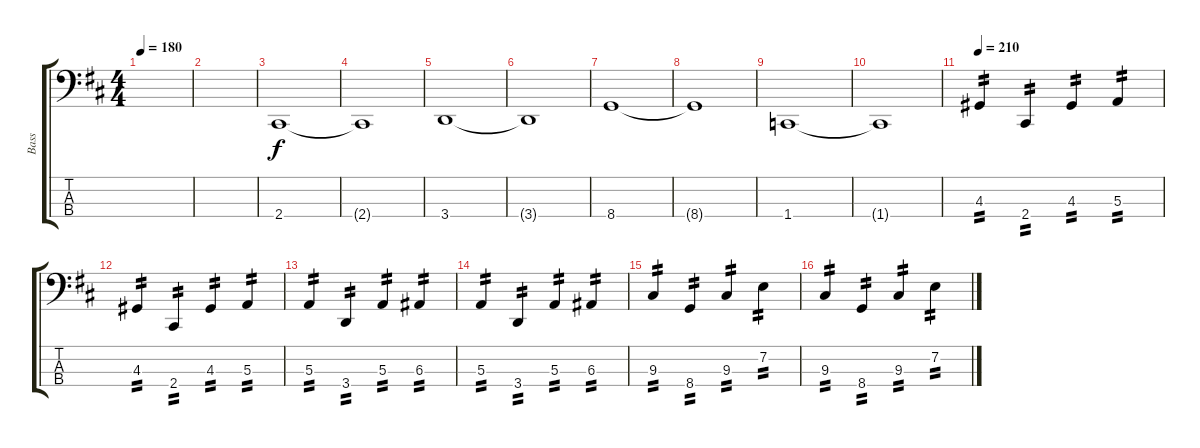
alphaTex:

\track ("Bass" "Bass") {instrument electricbasspick}
\staff {score tabs}
\tuning (D2 A1 E1 B0) {hide}
\ts (4 4)
\tempo 180
\clef f4
\ks bminor
|
|
2.4.1 |
2.4{t}.1 |
3.4.1 |
3.4{t}.1 |
8.4.1 |
8.4{t}.1 |
1.4.1 |
1.4{t}.1 |
\tempo 210
4.3.4{tp 2} 2.4.4{tp 2} 4.3.4{tp 2} 5.3.4{tp 2} |
4.3.4{tp 2} 2.4.4{tp 2} 4.3.4{tp 2} 5.3.4{tp 2} |
5.3.4{tp 2} 3.4.4{tp 2} 5.3.4{tp 2} 6.3.4{tp 2} |
5.3.4{tp 2} 3.4.4{tp 2} 5.3.4{tp 2} 6.3.4{tp 2} |
9.3.4{tp 2} 8.4.4{tp 2} 9.3.4{tp 2} 7.2.4{tp 2} |
9.3.4{tp 2} 8.4.4{tp 2} 9.3.4{tp 2} 7.2.4{tp 2}
